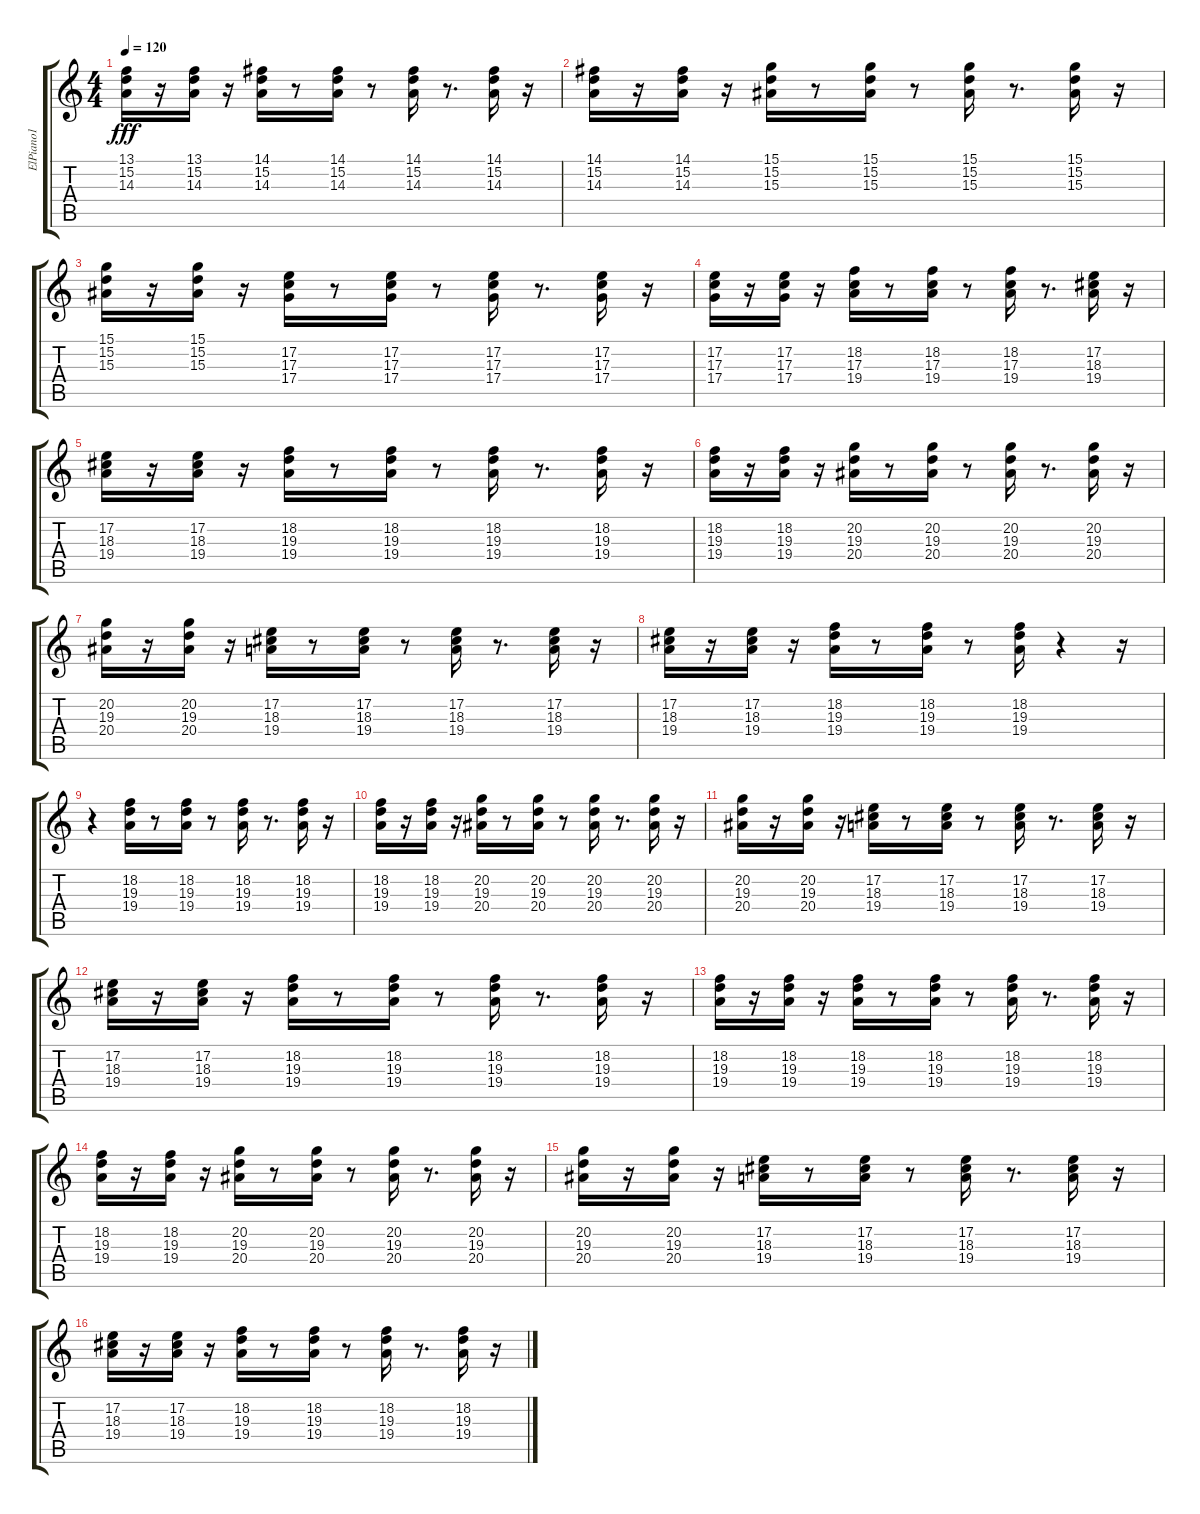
\track ("ElPiano1" "ElPiano1") {instrument electricgrandpiano}
\staff {score tabs}
\tuning (E4 B3 G3 D3 A2 E2) {hide}
\ts (4 4)
\tempo 120
\clef g2
\ks c
(13.1 15.2 14.3).16{dy fff} r.16 (13.1 15.2 14.3).16 r.16 (14.1 15.2 14.3).16 r.8 (14.1 15.2 14.3).16 r.8 (14.1 15.2 14.3).16 r.8{d} (14.1 15.2 14.3).16 r.16 |
(14.1 15.2 14.3).16 r.16 (14.1 15.2 14.3).16 r.16 (15.1 15.2 15.3).16 r.8 (15.1 15.2 15.3).16 r.8 (15.1 15.2 15.3).16 r.8{d} (15.1 15.2 15.3).16 r.16 |
(15.1 15.2 15.3).16 r.16 (15.1 15.2 15.3).16 r.16 (17.2 17.3 17.4).16 r.8 (17.2 17.3 17.4).16 r.8 (17.2 17.3 17.4).16 r.8{d} (17.2 17.3 17.4).16 r.16 |
(17.2 17.3 17.4).16 r.16 (17.2 17.3 17.4).16 r.16 (18.2 17.3 19.4).16 r.8 (18.2 17.3 19.4).16 r.8 (18.2 17.3 19.4).16 r.8{d} (17.2 18.3 19.4).16 r.16 |
(17.2 18.3 19.4).16 r.16 (17.2 18.3 19.4).16 r.16 (18.2 19.3 19.4).16 r.8 (18.2 19.3 19.4).16 r.8 (18.2 19.3 19.4).16 r.8{d} (18.2 19.3 19.4).16 r.16 |
(18.2 19.3 19.4).16 r.16 (18.2 19.3 19.4).16 r.16 (20.2 19.3 20.4).16 r.8 (20.2 19.3 20.4).16 r.8 (20.2 19.3 20.4).16 r.8{d} (20.2 19.3 20.4).16 r.16 |
(20.2 19.3 20.4).16 r.16 (20.2 19.3 20.4).16 r.16 (17.2 18.3 19.4).16 r.8 (17.2 18.3 19.4).16 r.8 (17.2 18.3 19.4).16 r.8{d} (17.2 18.3 19.4).16 r.16 |
(17.2 18.3 19.4).16 r.16 (17.2 18.3 19.4).16 r.16 (18.2 19.3 19.4).16 r.8 (18.2 19.3 19.4).16 r.8 (18.2 19.3 19.4).16 r.4 r.16 |
r.4 (18.2 19.3 19.4).16 r.8 (18.2 19.3 19.4).16 r.8 (18.2 19.3 19.4).16 r.8{d} (18.2 19.3 19.4).16 r.16 |
(18.2 19.3 19.4).16 r.16 (18.2 19.3 19.4).16 r.16 (20.2 19.3 20.4).16 r.8 (20.2 19.3 20.4).16 r.8 (20.2 19.3 20.4).16 r.8{d} (20.2 19.3 20.4).16 r.16 |
(20.2 19.3 20.4).16 r.16 (20.2 19.3 20.4).16 r.16 (17.2 18.3 19.4).16 r.8 (17.2 18.3 19.4).16 r.8 (17.2 18.3 19.4).16 r.8{d} (17.2 18.3 19.4).16 r.16 |
(17.2 18.3 19.4).16 r.16 (17.2 18.3 19.4).16 r.16 (18.2 19.3 19.4).16 r.8 (18.2 19.3 19.4).16 r.8 (18.2 19.3 19.4).16 r.8{d} (18.2 19.3 19.4).16 r.16 |
(18.2 19.3 19.4).16 r.16 (18.2 19.3 19.4).16 r.16 (18.2 19.3 19.4).16 r.8 (18.2 19.3 19.4).16 r.8 (18.2 19.3 19.4).16 r.8{d} (18.2 19.3 19.4).16 r.16 |
(18.2 19.3 19.4).16 r.16 (18.2 19.3 19.4).16 r.16 (20.2 19.3 20.4).16 r.8 (20.2 19.3 20.4).16 r.8 (20.2 19.3 20.4).16 r.8{d} (20.2 19.3 20.4).16 r.16 |
(20.2 19.3 20.4).16 r.16 (20.2 19.3 20.4).16 r.16 (17.2 18.3 19.4).16 r.8 (17.2 18.3 19.4).16 r.8 (17.2 18.3 19.4).16 r.8{d} (17.2 18.3 19.4).16 r.16 |
(17.2 18.3 19.4).16 r.16 (17.2 18.3 19.4).16 r.16 (18.2 19.3 19.4).16 r.8 (18.2 19.3 19.4).16 r.8 (18.2 19.3 19.4).16 r.8{d} (18.2 19.3 19.4).16 r.16
